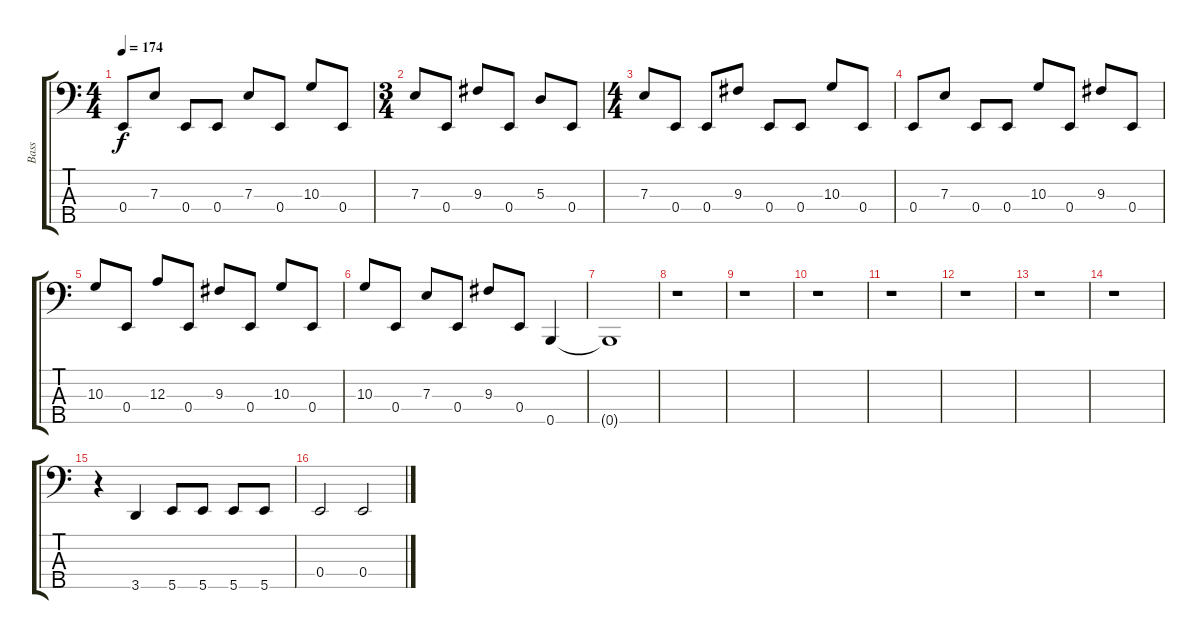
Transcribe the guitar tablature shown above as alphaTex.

\track ("Bass" "Bass") {instrument electricbassfinger}
\staff {score tabs}
\tuning (G2 D2 A1 E1 B0) {hide}
\ts (4 4)
\tempo 174
\clef f4
\ks c
0.4.8{dy f} 7.3.8 0.4.8 0.4.8 7.3.8 0.4.8 10.3.8 0.4.8 |
\ts (3 4)
7.3.8 0.4.8 9.3.8 0.4.8 5.3.8 0.4.8 |
\ts (4 4)
7.3.8 0.4.8 0.4.8 9.3.8 0.4.8 0.4.8 10.3.8 0.4.8 |
0.4.8 7.3.8 0.4.8 0.4.8 10.3.8 0.4.8 9.3.8 0.4.8 |
10.3.8 0.4.8 12.3.8 0.4.8 9.3.8 0.4.8 10.3.8 0.4.8 |
10.3.8 0.4.8 7.3.8 0.4.8 9.3.8 0.4.8 0.5.4 |
0.5{t}.1 |
r.1 |
r.1 |
r.1 |
r.1 |
r.1 |
r.1 |
r.1 |
r.4 3.5.4 5.5.8 5.5.8 5.5.8 5.5.8 |
0.4.2 0.4.2
